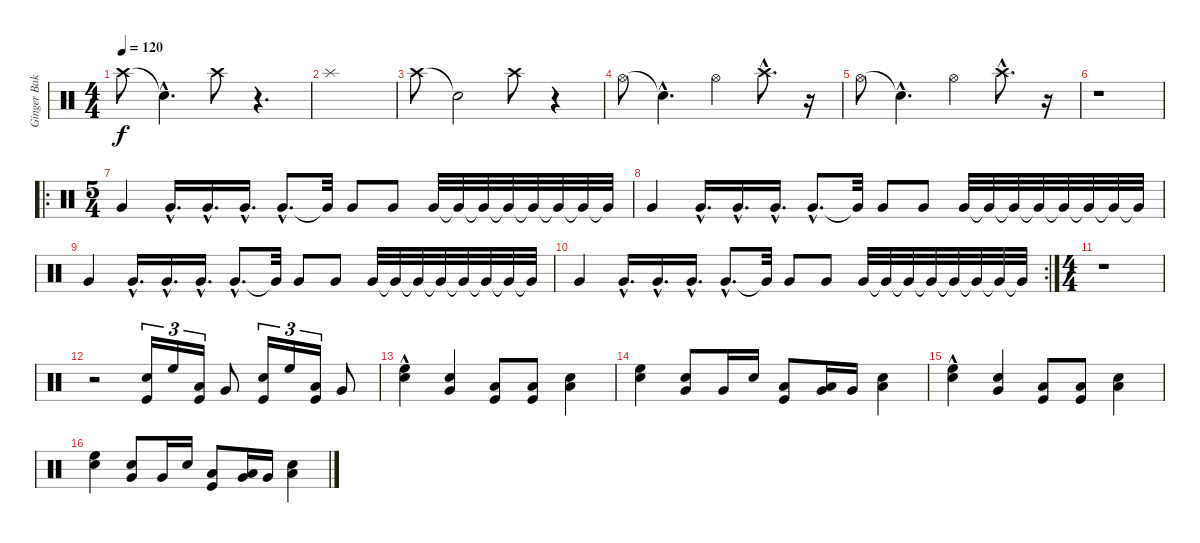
\track ("Ginger Baker" "Ginger Bak") {instrument percussion}
\staff {score}
\articulation defaults
\ts (4 4)
\tempo 120
\clef neutral
\ks c "Crash high (hit)".8{dy f} "Snare (hit)"{hac t}.4{d} "Crash high (hit)".8
r.4{d} |
"Splash (hit)".1 |
"Crash high (hit)".8 "Snare (hit)"{t}.2 "Crash high (hit)".8 r.4 |
"Hi-Hat (open)".8 "Snare (hit)"{hac t}.4{d} "Hi-Hat (open)".4 "Crash high (hit)"{hac}.8{d} r.16 |
"Hi-Hat (open)".8 "Snare (hit)"{hac t}.4{d} "Hi-Hat (open)".4 "Crash high (hit)"{hac}.8{d} r.16 |
r.1 |
\ro
\ts (5 4)
"Very Low Tom (hit)".4 "Very Low Tom (hit)"{hac}.16{d} "Very Low Tom (hit)"{hac}.16{d} "Very Low Tom (hit)"{hac}.16{d} "Very Low Tom (hit)"{hac}.8{d} "Very Low Tom (hit)"{t}.32 "Very Low Tom (hit)".8 "Very Low Tom (hit)".8 "Very Low Tom (hit)".32 "Very Low Tom (hit)"{t}.32 "Very Low Tom (hit)"{t}.32 "Very Low Tom (hit)"{t}.32 "Very Low Tom (hit)"{t}.32 "Very Low Tom (hit)"{t}.32 "Very Low Tom (hit)"{t}.32 "Very Low Tom (hit)"{t}.32 |
"Very Low Tom (hit)".4 "Very Low Tom (hit)"{hac}.16{d} "Very Low Tom (hit)"{hac}.16{d} "Very Low Tom (hit)"{hac}.16{d} "Very Low Tom (hit)"{hac}.8{d} "Very Low Tom (hit)"{t}.32 "Very Low Tom (hit)".8 "Very Low Tom (hit)".8 "Very Low Tom (hit)".32 "Very Low Tom (hit)"{t}.32 "Very Low Tom (hit)"{t}.32 "Very Low Tom (hit)"{t}.32 "Very Low Tom (hit)"{t}.32 "Very Low Tom (hit)"{t}.32 "Very Low Tom (hit)"{t}.32 "Very Low Tom (hit)"{t}.32 |
"Very Low Tom (hit)".4 "Very Low Tom (hit)"{hac}.16{d} "Very Low Tom (hit)"{hac}.16{d} "Very Low Tom (hit)"{hac}.16{d} "Very Low Tom (hit)"{hac}.8{d} "Very Low Tom (hit)"{t}.32 "Very Low Tom (hit)".8 "Very Low Tom (hit)".8 "Very Low Tom (hit)".32 "Very Low Tom (hit)"{t}.32 "Very Low Tom (hit)"{t}.32 "Very Low Tom (hit)"{t}.32 "Very Low Tom (hit)"{t}.32 "Very Low Tom (hit)"{t}.32 "Very Low Tom (hit)"{t}.32 "Very Low Tom (hit)"{t}.32 |
\rc 2 "Very Low Tom (hit)".4 "Very Low Tom (hit)"{hac}.16{d} "Very Low Tom (hit)"{hac}.16{d} "Very Low Tom (hit)"{hac}.16{d} "Very Low Tom (hit)"{hac}.8{d} "Very Low Tom (hit)"{t}.32 "Very Low Tom (hit)".8 "Very Low Tom (hit)".8 "Very Low Tom (hit)".32 "Very Low Tom (hit)"{t}.32 "Very Low Tom (hit)"{t}.32 "Very Low Tom (hit)"{t}.32 "Very Low Tom (hit)"{t}.32 "Very Low Tom (hit)"{t}.32 "Very Low Tom (hit)"{t}.32 "Very Low Tom (hit)"{t}.32
|
\ts (4 4)
r.1 |
r.2 ("Electric Snare (hit)" "Kick (hit)").16{tu (3 2)} "High Floor Tom (hit)".16{tu (3 2)} ("Low Tom (hit)" "Kick (hit)").16{tu (3 2)} "Very Low Tom (hit)".8 ("Electric Snare (hit)" "Kick (hit)").16{tu (3 2)} "High Floor Tom (hit)".16{tu (3 2)} ("Low Tom (hit)" "Kick (hit)").16{tu (3 2)} "Very Low Tom (hit)".8 |
("Electric Snare (hit)"{hac} "High Floor Tom (hit)").4 ("Electric Snare (hit)" "Very Low Tom (hit)").4 ("Low Tom (hit)" "Kick (hit)").8 ("Low Tom (hit)" "Kick (hit)").8 ("Snare (hit) 2" "Low Tom (hit)").4 |
("Electric Snare (hit)" "High Floor Tom (hit)").4 ("Electric Snare (hit)" "Very Low Tom (hit)").8 "Very Low Tom (hit)".16 "Electric Snare (hit)".16 ("Low Tom (hit)" "Kick (hit)").8 ("Low Tom (hit)" "Very Low Tom (hit)").16 "Very Low Tom (hit)".16 ("Snare (hit) 2" "Low Tom (hit)").4 |
("Electric Snare (hit)"{hac} "High Floor Tom (hit)").4 ("Electric Snare (hit)" "Very Low Tom (hit)").4 ("Low Tom (hit)" "Kick (hit)").8 ("Low Tom (hit)" "Kick (hit)").8 ("Snare (hit) 2" "Low Tom (hit)").4 |
("Electric Snare (hit)" "High Floor Tom (hit)").4 ("Electric Snare (hit)" "Very Low Tom (hit)").8 "Very Low Tom (hit)".16 "Electric Snare (hit)".16 ("Low Tom (hit)" "Kick (hit)").8 ("Low Tom (hit)" "Very Low Tom (hit)").16 "Very Low Tom (hit)".16 ("Snare (hit) 2" "Low Tom (hit)").4
